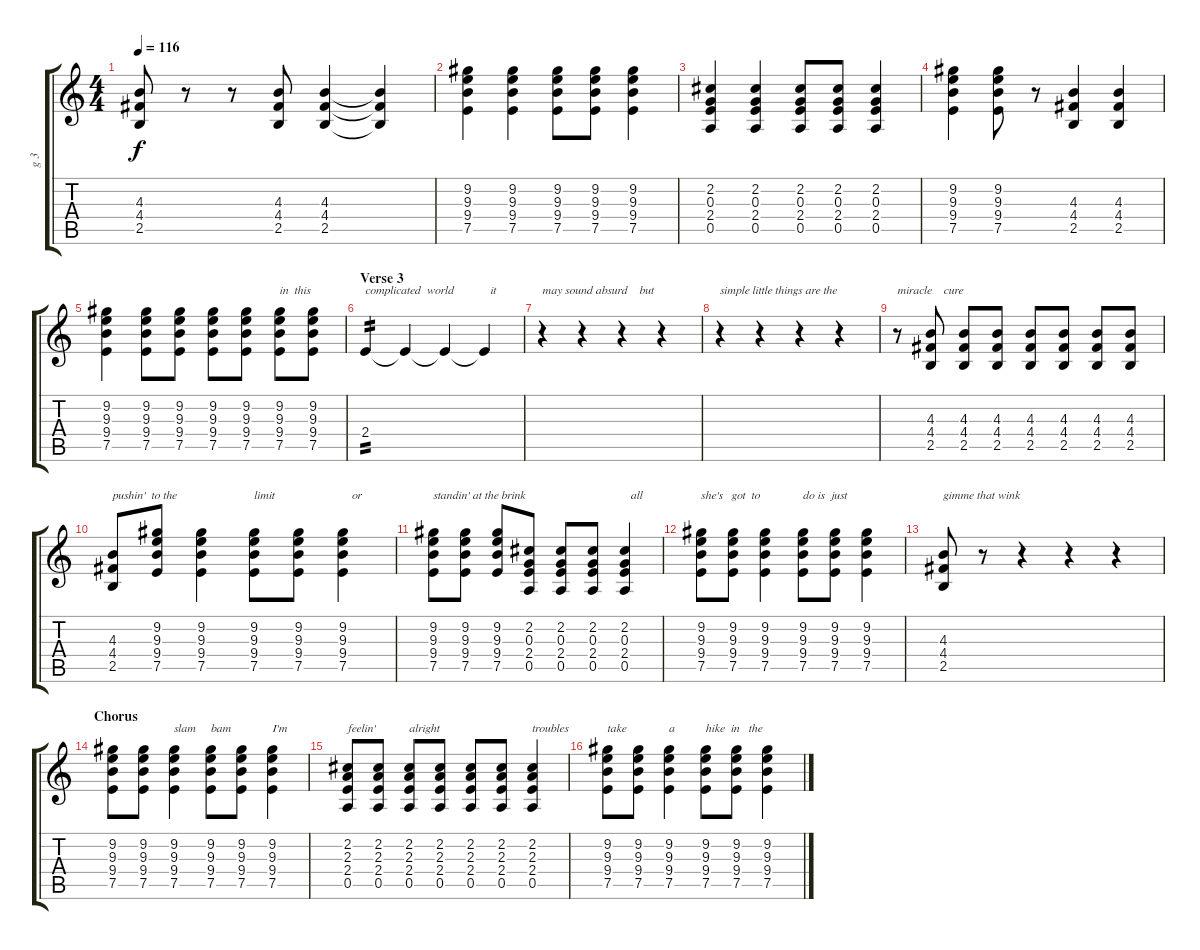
\track ("g 3" "g 3") {instrument acousticguitarsteel}
\staff {score tabs}
\tuning (E4 B3 G3 D3 A2 E2) {hide}
\ts (4 4)
\tempo 116
\clef g2
\ks c
(4.3 4.4 2.5).8{dy f} r.8 r.8 (4.3 4.4 2.5).8 (4.3 4.4 2.5).4 (4.3{t} 4.4{t} 2.5{t}).4 |
(9.2 9.3 9.4 7.5).4 (9.2 9.3 9.4 7.5).4 (9.2 9.3 9.4 7.5).8 (9.2 9.3 9.4 7.5).8 (9.2 9.3 9.4 7.5).4 |
(2.2 0.3 2.4 0.5).4 (2.2 0.3 2.4 0.5).4 (2.2 0.3 2.4 0.5).8 (2.2 0.3 2.4 0.5).8 (2.2 0.3 2.4 0.5).4 |
(9.2 9.3 9.4 7.5).4 (9.2 9.3 9.4 7.5).8 r.8 (4.3 4.4 2.5).4 (4.3 4.4 2.5).4 |
(9.2 9.3 9.4 7.5).4 (9.2 9.3 9.4 7.5).8 (9.2 9.3 9.4 7.5).8 (9.2 9.3 9.4 7.5).8 (9.2 9.3 9.4 7.5).8 (9.2 9.3 9.4 7.5).8{txt "in  this"} (9.2 9.3 9.4 7.5).8 |
\section ("" "Verse 3")
2.4.4{txt "complicated  world" tp 2} 2.4{t}.4 2.4{t}.4 2.4{t}.4{txt "  it  "} |
r.4{txt "may sound absurd    but"} r.4 r.4 r.4 |
r.4{txt "simple little things are the"} r.4 r.4 r.4 |
r.8{txt "miracle    cure"} (4.3 4.4 2.5).8 (4.3 4.4 2.5).8 (4.3 4.4 2.5).8 (4.3 4.4 2.5).8 (4.3 4.4 2.5).8 (4.3 4.4 2.5).8 (4.3 4.4 2.5).8 |
(4.3 4.4 2.5).8{txt "pushin'  to the"} (9.2 9.3 9.4 7.5).8 (9.2 9.3 9.4 7.5).4 (9.2 9.3 9.4 7.5).8{txt "limit"} (9.2 9.3 9.4 7.5).8 (9.2 9.3 9.4 7.5).4{txt "   or"} |
(9.2 9.3 9.4 7.5).8{txt "standin' at the brink"} (9.2 9.3 9.4 7.5).8 (9.2 9.3 9.4 7.5).8 (2.2 0.3 2.4 0.5).8 (2.2 0.3 2.4 0.5).8 (2.2 0.3 2.4 0.5).8 (2.2 0.3 2.4 0.5).4{txt "  all"} |
(9.2 9.3 9.4 7.5).8{txt "she's   got  to"} (9.2 9.3 9.4 7.5).8 (9.2 9.3 9.4 7.5).4 (9.2 9.3 9.4 7.5).8{txt "do is  just"} (9.2 9.3 9.4 7.5).8 (9.2 9.3 9.4 7.5).4 |
(4.3 4.4 2.5).8{txt "gimme that wink"} r.8 r.4 r.4 r.4 |
\section ("" "Chorus")
(9.2 9.3 9.4 7.5).8 (9.2 9.3 9.4 7.5).8 (9.2 9.3 9.4 7.5).4{txt "slam"} (9.2 9.3 9.4 7.5).8{txt "bam"} (9.2 9.3 9.4 7.5).8 (9.2 9.3 9.4 7.5).4{txt "I'm"} |
(2.2 2.3 2.4 0.5).8{txt "feelin'"} (2.2 2.3 2.4 0.5).8 (2.2 2.3 2.4 0.5).8{txt "alright"} (2.2 2.3 2.4 0.5).8 (2.2 2.3 2.4 0.5).8 (2.2 2.3 2.4 0.5).8 (2.2 2.3 2.4 0.5).4{txt "troubles"} |
(9.2 9.3 9.4 7.5).8{txt "take"} (9.2 9.3 9.4 7.5).8 (9.2 9.3 9.4 7.5).4{txt "a"} (9.2 9.3 9.4 7.5).8{txt "hike  in   the"} (9.2 9.3 9.4 7.5).8 (9.2 9.3 9.4 7.5).4
